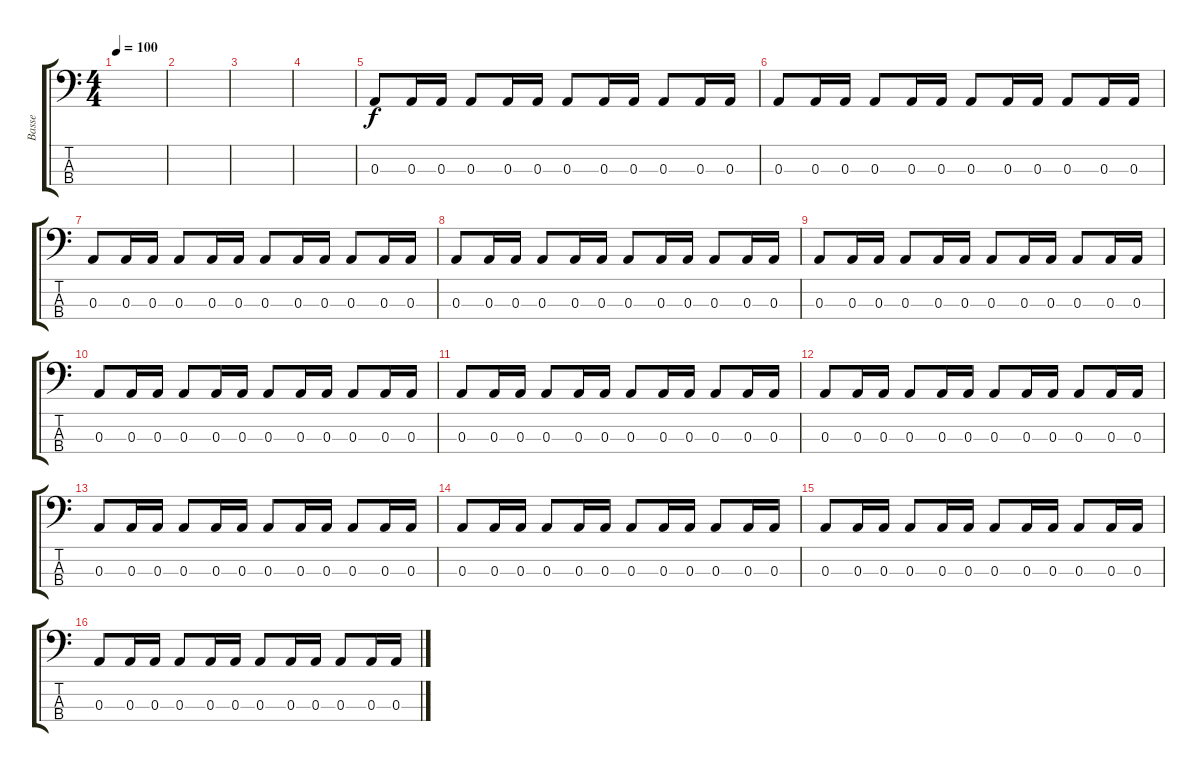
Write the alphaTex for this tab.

\track ("Basse" "Basse") {instrument electricbassfinger}
\staff {score tabs}
\tuning (G2 D2 A1 E1) {hide}
\ts (4 4)
\tempo 100
\clef f4
\ks c
|
|
|
|
0.3.8 0.3.16 0.3.16 0.3.8 0.3.16 0.3.16 0.3.8 0.3.16 0.3.16 0.3.8 0.3.16 0.3.16 |
0.3.8 0.3.16 0.3.16 0.3.8 0.3.16 0.3.16 0.3.8 0.3.16 0.3.16 0.3.8 0.3.16 0.3.16 |
0.3.8 0.3.16 0.3.16 0.3.8 0.3.16 0.3.16 0.3.8 0.3.16 0.3.16 0.3.8 0.3.16 0.3.16 |
0.3.8 0.3.16 0.3.16 0.3.8 0.3.16 0.3.16 0.3.8 0.3.16 0.3.16 0.3.8 0.3.16 0.3.16 |
0.3.8 0.3.16 0.3.16 0.3.8 0.3.16 0.3.16 0.3.8 0.3.16 0.3.16 0.3.8 0.3.16 0.3.16 |
0.3.8 0.3.16 0.3.16 0.3.8 0.3.16 0.3.16 0.3.8 0.3.16 0.3.16 0.3.8 0.3.16 0.3.16 |
0.3.8 0.3.16 0.3.16 0.3.8 0.3.16 0.3.16 0.3.8 0.3.16 0.3.16 0.3.8 0.3.16 0.3.16 |
0.3.8 0.3.16 0.3.16 0.3.8 0.3.16 0.3.16 0.3.8 0.3.16 0.3.16 0.3.8 0.3.16 0.3.16 |
0.3.8 0.3.16 0.3.16 0.3.8 0.3.16 0.3.16 0.3.8 0.3.16 0.3.16 0.3.8 0.3.16 0.3.16 |
0.3.8 0.3.16 0.3.16 0.3.8 0.3.16 0.3.16 0.3.8 0.3.16 0.3.16 0.3.8 0.3.16 0.3.16 |
0.3.8 0.3.16 0.3.16 0.3.8 0.3.16 0.3.16 0.3.8 0.3.16 0.3.16 0.3.8 0.3.16 0.3.16 |
0.3.8 0.3.16 0.3.16 0.3.8 0.3.16 0.3.16 0.3.8 0.3.16 0.3.16 0.3.8 0.3.16 0.3.16
